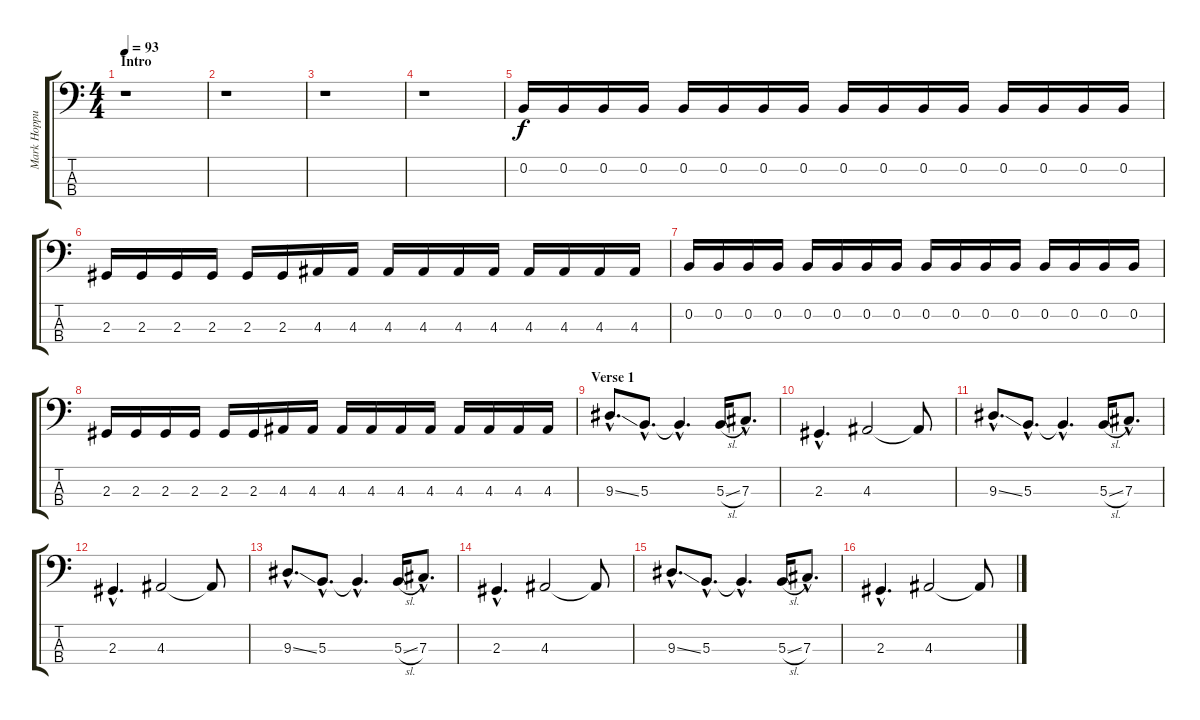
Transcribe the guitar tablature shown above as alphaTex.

\track ("Mark Hoppus" "Mark Hoppu") {instrument electricbasspick}
\staff {score tabs}
\tuning (E2 B1 Gb1 Db1) {hide}
\ts (4 4)
\section ("" "Intro")
\tempo 93
\clef f4
\ks c
r.1{dy f instrument electricbasspick} |
r.1 |
r.1 |
r.1 |
0.2.16 0.2.16 0.2.16 0.2.16 0.2.16 0.2.16 0.2.16 0.2.16 0.2.16 0.2.16 0.2.16 0.2.16 0.2.16 0.2.16 0.2.16 0.2.16 |
2.3.16 2.3.16 2.3.16 2.3.16 2.3.16 2.3.16 4.3.16 4.3.16 4.3.16 4.3.16 4.3.16 4.3.16 4.3.16 4.3.16 4.3.16 4.3.16 |
0.2.16 0.2.16 0.2.16 0.2.16 0.2.16 0.2.16 0.2.16 0.2.16 0.2.16 0.2.16 0.2.16 0.2.16 0.2.16 0.2.16 0.2.16 0.2.16 |
2.3.16 2.3.16 2.3.16 2.3.16 2.3.16 2.3.16 4.3.16 4.3.16 4.3.16 4.3.16 4.3.16 4.3.16 4.3.16 4.3.16 4.3.16 4.3.16 |
\section ("" "Verse 1")
9.3{ss hac}.8{d} 5.3{hac}.8{d} 5.3{hac t}.4{d} 5.3{sl}.16 7.3{hac}.8{d} |
2.3{hac}.4{d} 4.3.2 4.3{t}.8 |
9.3{ss hac}.8{d} 5.3{hac}.8{d} 5.3{hac t}.4{d} 5.3{sl}.16 7.3{hac}.8{d} |
2.3{hac}.4{d} 4.3.2 4.3{t}.8 |
9.3{ss hac}.8{d} 5.3{hac}.8{d} 5.3{hac t}.4{d} 5.3{sl}.16 7.3{hac}.8{d} |
2.3{hac}.4{d} 4.3.2 4.3{t}.8 |
9.3{ss hac}.8{d} 5.3{hac}.8{d} 5.3{hac t}.4{d} 5.3{sl}.16 7.3{hac}.8{d} |
2.3{hac}.4{d} 4.3.2 4.3{t}.8
